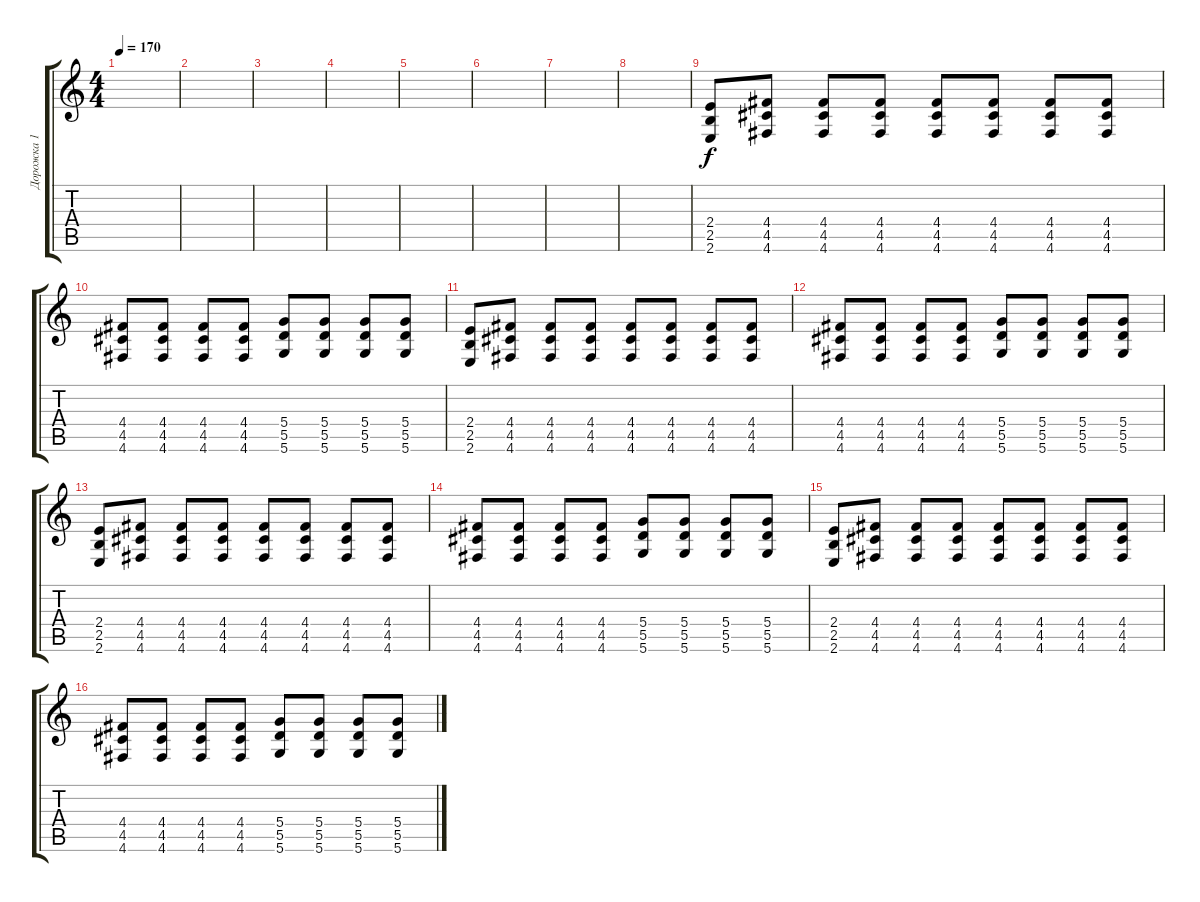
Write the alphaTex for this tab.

\track ("Дорожка 1" "Дорожка 1") {instrument distortionguitar}
\staff {score tabs}
\tuning (E4 B3 G3 D3 A2 D2) {hide}
\ts (4 4)
\tempo 170
\clef g2
\ks c
|
|
|
|
|
|
|
|
(2.4 2.5 2.6).8 (4.4 4.5 4.6).8 (4.4 4.5 4.6).8 (4.4 4.5 4.6).8 (4.4 4.5 4.6).8 (4.4 4.5 4.6).8 (4.4 4.5 4.6).8 (4.4 4.5 4.6).8 |
(4.4 4.5 4.6).8 (4.4 4.5 4.6).8 (4.4 4.5 4.6).8 (4.4 4.5 4.6).8 (5.4 5.5 5.6).8 (5.4 5.5 5.6).8 (5.4 5.5 5.6).8 (5.4 5.5 5.6).8 |
(2.4 2.5 2.6).8 (4.4 4.5 4.6).8 (4.4 4.5 4.6).8 (4.4 4.5 4.6).8 (4.4 4.5 4.6).8 (4.4 4.5 4.6).8 (4.4 4.5 4.6).8 (4.4 4.5 4.6).8 |
(4.4 4.5 4.6).8 (4.4 4.5 4.6).8 (4.4 4.5 4.6).8 (4.4 4.5 4.6).8 (5.4 5.5 5.6).8 (5.4 5.5 5.6).8 (5.4 5.5 5.6).8 (5.4 5.5 5.6).8 |
(2.4 2.5 2.6).8 (4.4 4.5 4.6).8 (4.4 4.5 4.6).8 (4.4 4.5 4.6).8 (4.4 4.5 4.6).8 (4.4 4.5 4.6).8 (4.4 4.5 4.6).8 (4.4 4.5 4.6).8 |
(4.4 4.5 4.6).8 (4.4 4.5 4.6).8 (4.4 4.5 4.6).8 (4.4 4.5 4.6).8 (5.4 5.5 5.6).8 (5.4 5.5 5.6).8 (5.4 5.5 5.6).8 (5.4 5.5 5.6).8 |
(2.4 2.5 2.6).8 (4.4 4.5 4.6).8 (4.4 4.5 4.6).8 (4.4 4.5 4.6).8 (4.4 4.5 4.6).8 (4.4 4.5 4.6).8 (4.4 4.5 4.6).8 (4.4 4.5 4.6).8 |
(4.4 4.5 4.6).8 (4.4 4.5 4.6).8 (4.4 4.5 4.6).8 (4.4 4.5 4.6).8 (5.4 5.5 5.6).8 (5.4 5.5 5.6).8 (5.4 5.5 5.6).8 (5.4 5.5 5.6).8
